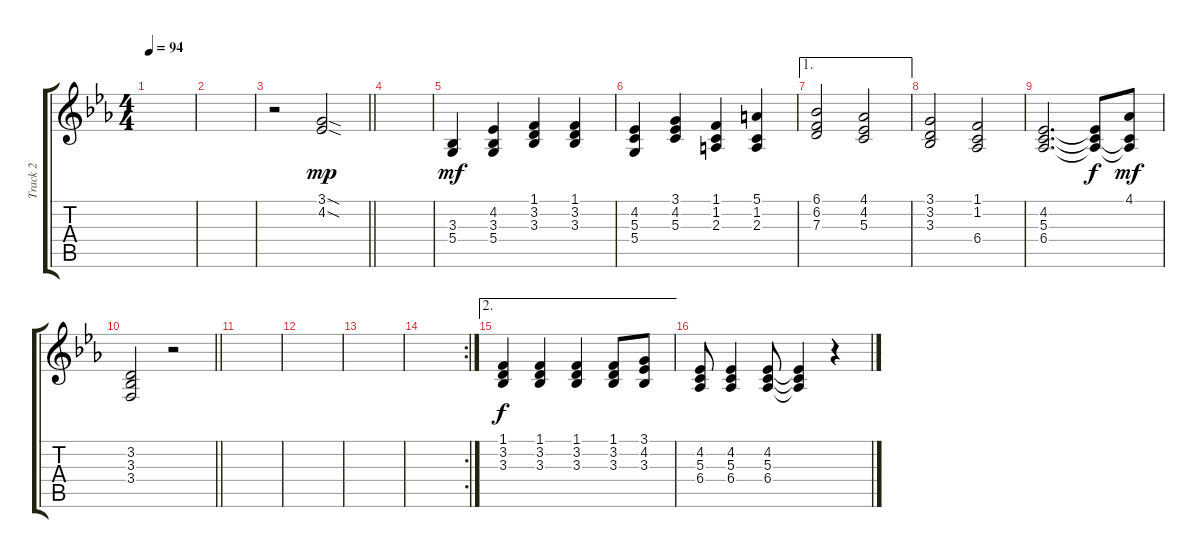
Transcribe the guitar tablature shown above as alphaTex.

\track ("Track 2" "Track 2") {instrument altosax}
\staff {score tabs}
\tuning (E4 B3 G3 D3 A2 E2) {hide}
\ts (4 4)
\tempo 94
\clef g2
\ks eb
|
|
\barLineRight lightlight
r.2 (3.1{sod} 4.2{sod}).2{dy mp} |
|
(3.3 5.4).4{dy mf} (4.2 3.3 5.4).4 (1.1 3.2 3.3).4 (1.1 3.2 3.3).4 |
(4.2 5.3 5.4).4 (3.1 4.2 5.3).4 (1.1 1.2 2.3).4 (5.1 1.2 2.3).4 |
\ae 1
(6.1 6.2 7.3).2 (4.1 4.2 5.3).2 |
(3.1 3.2 3.3).2 (1.1 1.2 6.4).2 |
(4.2 5.3 6.4).2{d} (4.2{t} 5.3{t} 6.4{t}).8{dy f} (4.1 5.3{t} 6.4{t}).8{dy mf} |
\barLineRight lightlight
(3.2 3.3 3.4).2 r.2 |
|
|
|
\rc 2
|
\ae 2
(1.1 3.2 3.3).4{dy f} (1.1 3.2 3.3).4 (1.1 3.2 3.3).4 (1.1 3.2 3.3).8 (3.1 4.2 3.3).8 |
(4.2 5.3 6.4).8 (4.2 5.3 6.4).4 (4.2 5.3 6.4).8 (4.2{t} 5.3{t} 6.4{t}).4 r.4
